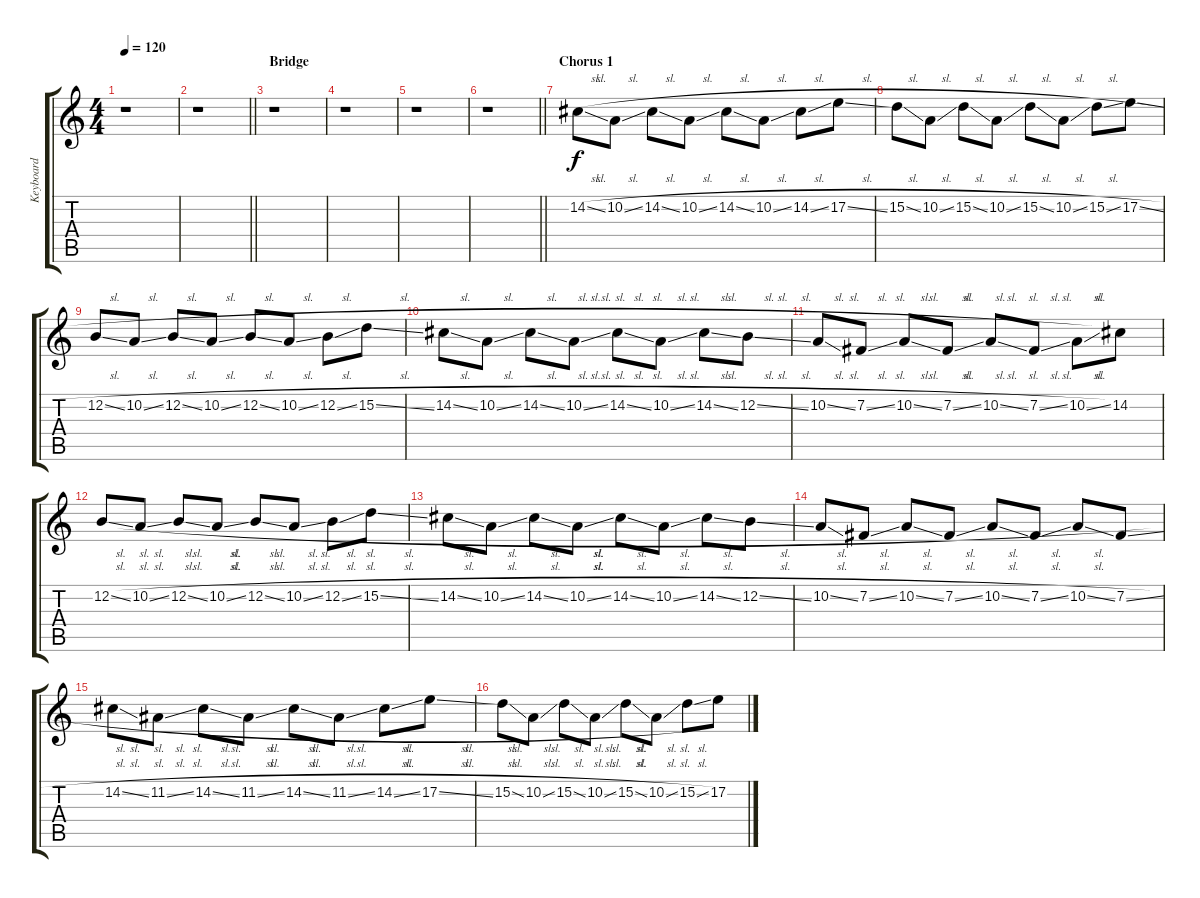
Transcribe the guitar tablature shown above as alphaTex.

\track ("Keyboard" "Keyboard") {instrument churchorgan}
\staff {score tabs}
\tuning (E4 B3 G3 D3 A2 E2) {hide}
\ts (4 4)
\tempo 120
\clef g2
\ks c
r.1{dy f} |
\barLineRight lightlight
r.1 |
\section ("" "Bridge")
r.1 |
r.1 |
r.1 |
\barLineRight lightlight
r.1 |
\section ("" "Chorus 1")
14.2{sl}.8 10.2{sl}.8 14.2{sl}.8 10.2{sl}.8 14.2{sl}.8 10.2{sl}.8 14.2{sl}.8 17.2{sl}.8 |
15.2{sl}.8 10.2{sl}.8 15.2{sl}.8 10.2{sl}.8 15.2{sl}.8 10.2{sl}.8 15.2{sl}.8 17.2{sl}.8 |
12.2{sl}.8 10.2{sl}.8 12.2{sl}.8 10.2{sl}.8 12.2{sl}.8 10.2{sl}.8 12.2{sl}.8 15.2{sl}.8 |
14.2{sl}.8 10.2{sl}.8 14.2{sl}.8 10.2{sl}.8 14.2{sl}.8 10.2{sl}.8 14.2{sl}.8 12.2{sl}.8 |
10.2{sl}.8 7.2{sl}.8 10.2{sl}.8 7.2{sl}.8 10.2{sl}.8 7.2{sl}.8 10.2{sl}.8 14.2.8 |
12.2{sl}.8 10.2{sl}.8 12.2{sl}.8 10.2{sl}.8 12.2{sl}.8 10.2{sl}.8 12.2{sl}.8 15.2{sl}.8 |
14.2{sl}.8 10.2{sl}.8 14.2{sl}.8 10.2{sl}.8 14.2{sl}.8 10.2{sl}.8 14.2{sl}.8 12.2{sl}.8 |
10.2{sl}.8 7.2{sl}.8 10.2{sl}.8 7.2{sl}.8 10.2{sl}.8 7.2{sl}.8 10.2{sl}.8 7.2{sl}.8 |
14.2{sl}.8 11.2{sl}.8 14.2{sl}.8 11.2{sl}.8 14.2{sl}.8 11.2{sl}.8 14.2{sl}.8 17.2{sl}.8 |
15.2{sl}.8 10.2{sl}.8 15.2{sl}.8 10.2{sl}.8 15.2{sl}.8 10.2{sl}.8 15.2{sl}.8 17.2.8
